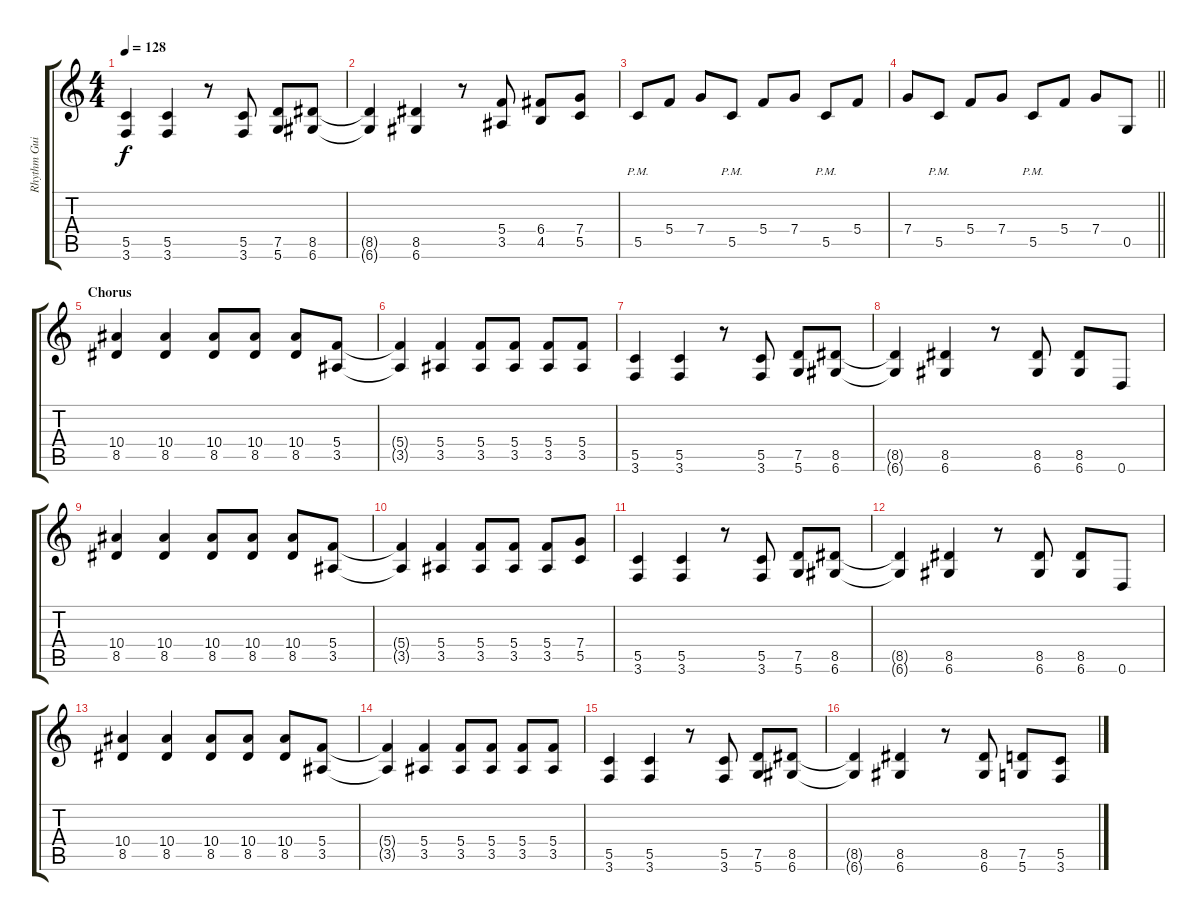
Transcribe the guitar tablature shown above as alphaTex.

\track ("Rhythm Guitar 3" "Rhythm Gui") {instrument distortionguitar}
\staff {score tabs}
\tuning (D4 A3 F3 C3 G2 D2) {hide}
\ts (4 4)
\tempo 128
\clef g2
\ks c
(5.5{t} 3.6{t}).4{dy f} (5.5 3.6).4 r.8 (5.5 3.6).8 (7.5 5.6).8 (8.5 6.6).8 |
(8.5{t} 6.6{t}).4 (8.5 6.6).4 r.8 (5.4 3.5).8 (6.4 4.5).8 (7.4 5.5).8 |
5.5{pm}.8 5.4.8 7.4.8 5.5{pm}.8 5.4.8 7.4.8 5.5{pm}.8 5.4.8 |
\barLineRight lightlight
7.4.8 5.5{pm}.8 5.4.8 7.4.8 5.5{pm}.8 5.4.8 7.4.8 0.5.8 |
\section ("" "Chorus")
(10.4 8.5).4 (10.4 8.5).4 (10.4 8.5).8 (10.4 8.5).8 (10.4 8.5).8 (5.4 3.5).8 |
(5.4{t} 3.5{t}).4 (5.4 3.5).4 (5.4 3.5).8 (5.4 3.5).8 (5.4 3.5).8 (5.4 3.5).8 |
(5.5 3.6).4 (5.5 3.6).4 r.8 (5.5 3.6).8 (7.5 5.6).8 (8.5 6.6).8 |
(8.5{t} 6.6{t}).4 (8.5 6.6).4 r.8 (8.5 6.6).8 (8.5 6.6).8 0.6.8 |
(10.4 8.5).4 (10.4 8.5).4 (10.4 8.5).8 (10.4 8.5).8 (10.4 8.5).8 (5.4 3.5).8 |
(5.4{t} 3.5{t}).4 (5.4 3.5).4 (5.4 3.5).8 (5.4 3.5).8 (5.4 3.5).8 (7.4 5.5).8 |
(5.5 3.6).4 (5.5 3.6).4 r.8 (5.5 3.6).8 (7.5 5.6).8 (8.5 6.6).8 |
(8.5{t} 6.6{t}).4 (8.5 6.6).4 r.8 (8.5 6.6).8 (8.5 6.6).8 0.6.8 |
(10.4 8.5).4 (10.4 8.5).4 (10.4 8.5).8 (10.4 8.5).8 (10.4 8.5).8 (5.4 3.5).8 |
(5.4{t} 3.5{t}).4 (5.4 3.5).4 (5.4 3.5).8 (5.4 3.5).8 (5.4 3.5).8 (5.4 3.5).8 |
(5.5 3.6).4 (5.5 3.6).4 r.8 (5.5 3.6).8 (7.5 5.6).8 (8.5 6.6).8 |
(8.5{t} 6.6{t}).4 (8.5 6.6).4 r.8 (8.5 6.6).8 (7.5 5.6).8 (5.5 3.6).8
